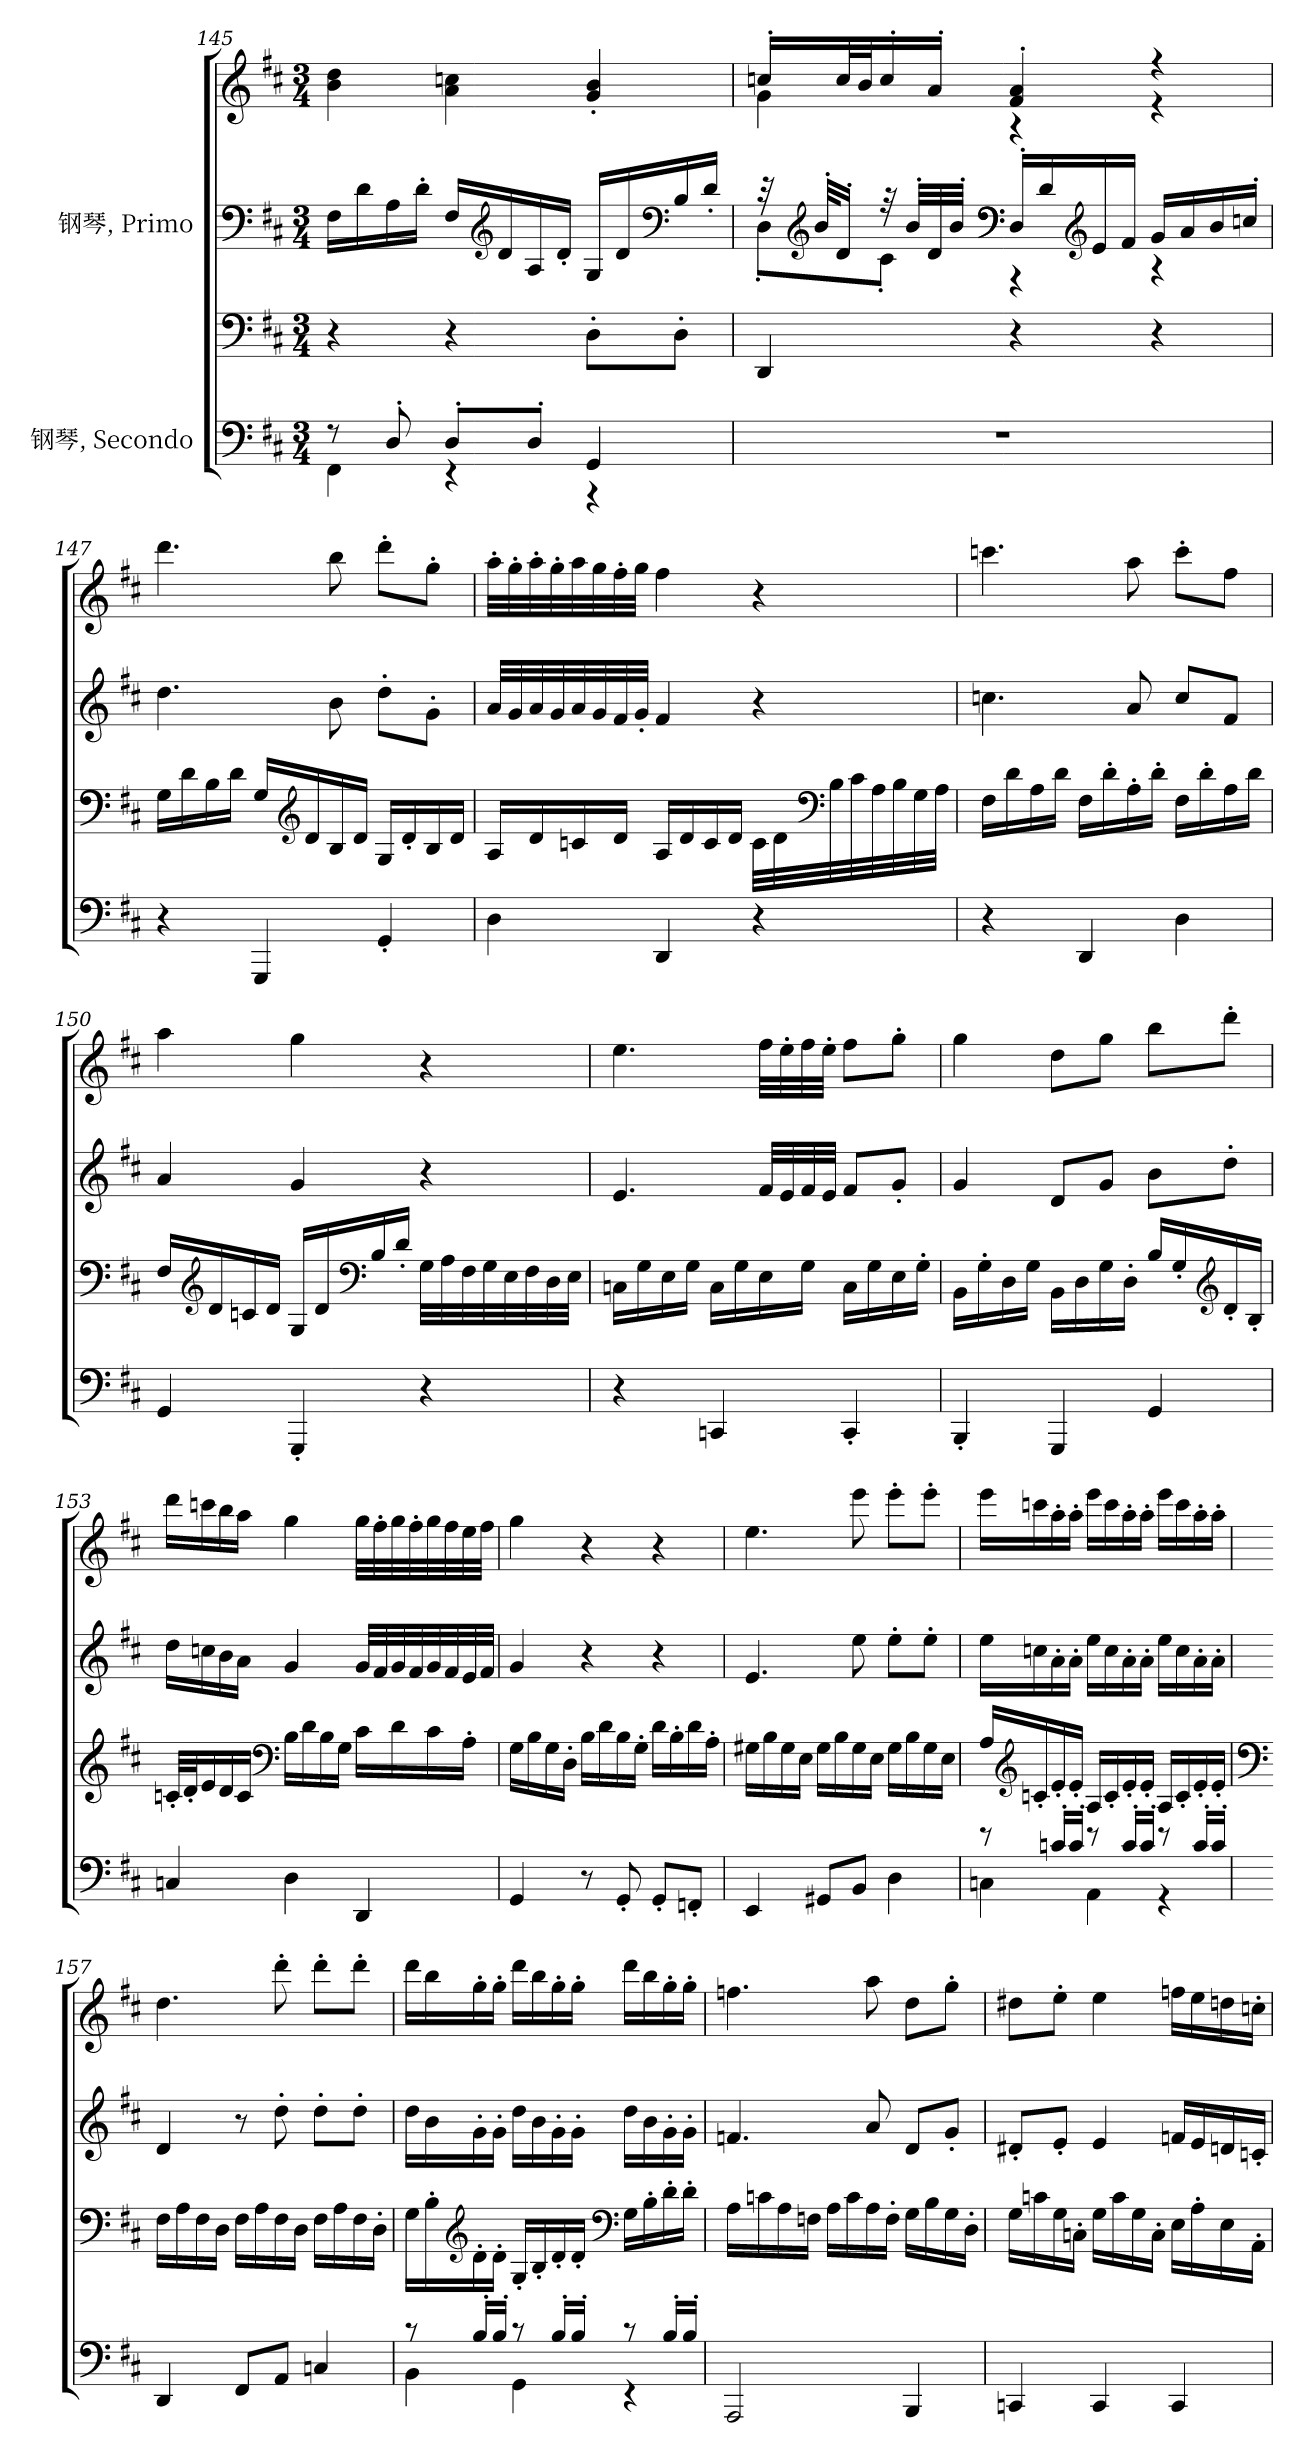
**kern	**kern	**kern	**kern
*part2	*part2	*part1	*part1
*staff4	*staff3	*staff2	*staff1
*I"钢琴, Secondo	*	*I"钢琴, Primo	*
*clefF4	*clefF4	*clefF4	*clefG2
*k[f#c#]	*k[f#c#]	*k[f#c#]	*k[f#c#]
*M3/4	*M3/4	*M3/4	*M3/4
=145	=145	=145	=145
*^	*	*	*
8r	4FF#\	4r	16F#\LL	4b\ 4dd\
.	.	.	16d\	.
8D'/	.	.	16A\	.
.	.	.	16d'\JJ	.
8D'/L	4r	4r	16F#/LL	4a\ 4ccn\
*	*	*	*clefG2	*
.	.	.	16d/	.
8D'/J	.	.	16A/	.
.	.	.	16d'/JJ	.
4GG/	4r	8D'\L	16G/LL	4g/' 4b/'
.	.	.	16d/	.
*	*	*	*clefF4	*
.	.	8D'\J	16B/	.
.	.	.	16d'/JJ	.
*v	*v	*	*	*
!!LO:PB:g=z
=146	=146	=146	=146
*	*	*^	*^
2.r	4DD/	32r	8D'\L	16ccn'/LL	4g\
*	*	*clefG2	*	*	*
.	.	32b'/KLL	.	.	.
.	.	16d'/JJ	.	32cc/L	.
.	.	.	.	32b/J	.
.	.	32r	8c#'\J	16cc'/	.
.	.	32b'/LLL	.	.	.
.	.	32d/	.	16a'/JJ	.
.	.	32b'/JJJ	.	.	.
*	*	*clefF4	*	*	*
.	4r	16D'/LL	4r	4f#/' 4a/'	4r
.	.	16d/	.	.	.
*	*	*clefG2	*	*	*
.	.	16e/	.	.	.
.	.	16f#/JJ	.	.	.
.	4r	16g/LL	4r	4r	4r
.	.	16a/	.	.	.
.	.	16b/	.	.	.
.	.	16ccn'/JJ	.	.	.
*	*	*v	*v	*	*
*	*	*	*v	*v
=147	=147	=147	=147
4r	16G\LL	4.dd\	4.ddd\
.	16d\	.	.
.	16B\	.	.
.	16d\JJ	.	.
4GGG/	16G/LL	.	.
*	*clefG2	*	*
.	16d/	.	.
.	16B/	8b\	8bb\
.	16d/JJ	.	.
4GG'/	16G/LL	8dd'\L	8ddd'\L
.	16d'/	.	.
.	16B/	8g'\J	8gg'\J
.	16d/JJ	.	.
!!LO:LB:g=z
=148	=148	=148	=148
4D\	16A/LL	32a/LLL	32aa'\LLL
.	.	32g/	32gg'\
.	16d/	32a/	32aa'\
.	.	32g/	32gg'\
.	16cn/	32a/	32aa\
.	.	32g/	32gg\
.	16d/JJ	32f#/	32ff#'\
.	.	32g'/JJJ	32gg\JJJ
4DD/	16A/LL	4f#/	4ff#\
.	16d/	.	.
.	16c/	.	.
.	16d/JJ	.	.
4r	32c\LLL	4r	4r
.	32d\	.	.
*	*clefF4	*	*
.	32B\	.	.
.	32c\	.	.
.	32A\	.	.
.	32B\	.	.
.	32G\	.	.
.	32A\JJJ	.	.
=149	=149	=149	=149
4r	16F#\LL	4.ccn\	4.cccn\
.	16d\	.	.
.	16A\	.	.
.	16d\JJ	.	.
4DD/	16F#\LL	.	.
.	16d'\	.	.
.	16A'\	8a/	8aa\
.	16d'\JJ	.	.
4D\	16F#\LL	8cc/L	8ccc'\L
.	16d'\	.	.
.	16A\	8f#/J	8ff#\J
.	16d\JJ	.	.
!!LO:LB:g=z
=150	=150	=150	=150
4GG/	16F#/LL	4a/	4aa\
*	*clefG2	*	*
.	16d/	.	.
.	16cn/	.	.
.	16d/JJ	.	.
4GGG'/	16G/LL	4g/	4gg\
.	16d/	.	.
*	*clefF4	*	*
.	16B/	.	.
.	16d'/JJ	.	.
4r	32G\LLL	4r	4r
.	32A\	.	.
.	32F#\	.	.
.	32G\	.	.
.	32E\	.	.
.	32F#\	.	.
.	32D\	.	.
.	32E\JJJ	.	.
=151	=151	=151	=151
4r	16Cn\LL	4.e/	4.ee\
.	16G\	.	.
.	16E\	.	.
.	16G\JJ	.	.
4CCn/	16C\LL	.	.
.	16G\	.	.
.	16E\	32f#/LLL	32ff#\LLL
.	.	32e/	32ee'\
.	16G\JJ	32f#/	32ff#\
.	.	32e/JJJ	32ee'\JJJ
4CC'/	16C\LL	8f#/L	8ff#\L
.	16G\	.	.
.	16E\	8g'/J	8gg'\J
.	16G'\JJ	.	.
!!LO:PB:g=z
=152	=152	=152	=152
4BBB'/	16BB\LL	4g/	4gg\
.	16G'\	.	.
.	16D\	.	.
.	16G\JJ	.	.
4GGG/	16BB\LL	8d/L	8dd\L
.	16D\	.	.
.	16G\	8g/J	8gg\J
.	16D'\JJ	.	.
4GG/	16B/LL	8b\L	8bb\L
.	16G'/	.	.
*	*clefG2	*	*
.	16d'/	8dd'\J	8ddd'\J
.	16B'/JJ	.	.
=153	=153	=153	=153
4Cn/	32cn'/LLL	16dd\LL	16ddd\LL
.	32d'/J	.	.
.	16e/	16ccn\	16cccn\
.	16d/	16b\	16bb\
.	16c/JJ	16a\JJ	16aa\JJ
*	*clefF4	*	*
4D\	16B\LL	4g/	4gg\
.	16d\	.	.
.	16B\	.	.
.	16G\JJ	.	.
4DD/	16c\LL	32g/LLL	32gg\LLL
.	.	32f#/	32ff#'\
.	16d\	32g/	32gg\
.	.	32f#/	32ff#'\
.	16c\	32g/	32gg\
.	.	32f#/	32ff#\
.	16A'\JJ	32e/	32ee\
.	.	32f#/JJJ	32ff#\JJJ
!!LO:LB:g=z
=154	=154	=154	=154
4GG/	16G\LL	4g/	4gg\
.	16B\	.	.
.	16G\	.	.
.	16D'\JJ	.	.
8r	16B\LL	4r	4r
.	16d\	.	.
8GG'/	16B\	.	.
.	16G'\JJ	.	.
8GG'/L	16d\LL	4r	4r
.	16B'\	.	.
8FFn'/J	16d\	.	.
.	16A'\JJ	.	.
=155	=155	=155	=155
4EE/	16G#X\LL	4.e/	4.ee\
.	16B\	.	.
.	16G#\	.	.
.	16E\JJ	.	.
8GG#X/L	16G#\LL	.	.
.	16B\	.	.
8BB/J	16G#\	8ee\	8eee\
.	16E\JJ	.	.
4D\	16G#\LL	8ee'\L	8eee'\L
.	16B\	.	.
.	16G#\	8ee'\J	8eee'\J
.	16E\JJ	.	.
!!LO:LB:g=z
=156	=156	=156	=156
*^	*	*	*
8r	4Cn\	16A/LL	16ee\LL	16eee\LL
*	*	*clefG2	*	*
.	.	16cn'/	16ccn\	16cccn\
16cn'/LL	.	16e'/	16a'\	16aa'\
16c'/JJ	.	16e'/JJ	16a'\JJ	16aa'\JJ
8r	4AA\	16A/LL	16ee\LL	16eee\LL
.	.	16c'/	16cc\	16ccc\
16c'/LL	.	16e'/	16a'\	16aa'\
16c'/JJ	.	16e'/JJ	16a'\JJ	16aa'\JJ
8r	4r	16A/LL	16ee\LL	16eee\LL
.	.	16c'/	16cc\	16ccc\
16c'/LL	.	16e'/	16a'\	16aa'\
16c'/JJ	.	16e'/JJ	16a'\JJ	16aa'\JJ
*v	*v	*	*	*
=157	=157	=157	=157
*	*clefF4	*	*
4DD/	16F#\LL	4d/	4.dd\
.	16A\	.	.
.	16F#\	.	.
.	16D\JJ	.	.
8FF#/L	16F#\LL	8r	.
.	16A\	.	.
8AA/J	16F#\	8dd'\	8ddd'\
.	16D\JJ	.	.
4Cn/	16F#\LL	8dd'\L	8ddd'\L
.	16A\	.	.
.	16F#\	8dd'\J	8ddd'\J
.	16D'\JJ	.	.
!!LO:PB:g=z
=158	=158	=158	=158
*^	*	*	*
8r	4BB\	16G\LL	16dd\LL	16ddd\LL
.	.	16B'\	16b\	16bb\
*	*	*clefG2	*	*
16B'/LL	.	16d'\	16g'\	16gg'\
16B'/JJ	.	16d'\JJ	16g'\JJ	16gg'\JJ
8r	4GG\	16G'/LL	16dd\LL	16ddd\LL
.	.	16B'/	16b\	16bb\
16B'/LL	.	16d'/	16g'\	16gg'\
16B'/JJ	.	16d'/JJ	16g'\JJ	16gg'\JJ
*	*	*clefF4	*	*
8r	4r	16G\LL	16dd\LL	16ddd\LL
.	.	16B'\	16b\	16bb\
16B'/LL	.	16d'\	16g'\	16gg'\
16B'/JJ	.	16d'\JJ	16g'\JJ	16gg'\JJ
*v	*v	*	*	*
=159	=159	=159	=159
2AAA/	16A\LL	4.fn/	4.ffn\
.	16cn\	.	.
.	16A\	.	.
.	16Fn\JJ	.	.
.	16A\LL	.	.
.	16c\	.	.
.	16A\	8a/	8aa\
.	16F'\JJ	.	.
4BBB/	16G\LL	8d/L	8dd\L
.	16B\	.	.
.	16G\	8g'/J	8gg'\J
.	16D'\JJ	.	.
!!LO:LB:g=z
=160	=160	=160	=160
4CCn/	16G\LL	8d#X'/L	8dd#X\L
.	16cn\	.	.
.	16G\	8e'/J	8ee'\J
.	16Cn'\JJ	.	.
4CC/	16G\LL	4e/	4ee\
.	16c\	.	.
.	16G\	.	.
.	16C'\JJ	.	.
4CC/	16E\LL	16fn/LL	16ffn\LL
.	16A'\	16e/	16ee\
.	16E\	16dn/	16ddn\
.	16AA'\JJ	16cn'/JJ	16ccn'\JJ
=	=	=	=
*-	*-	*-	*-
